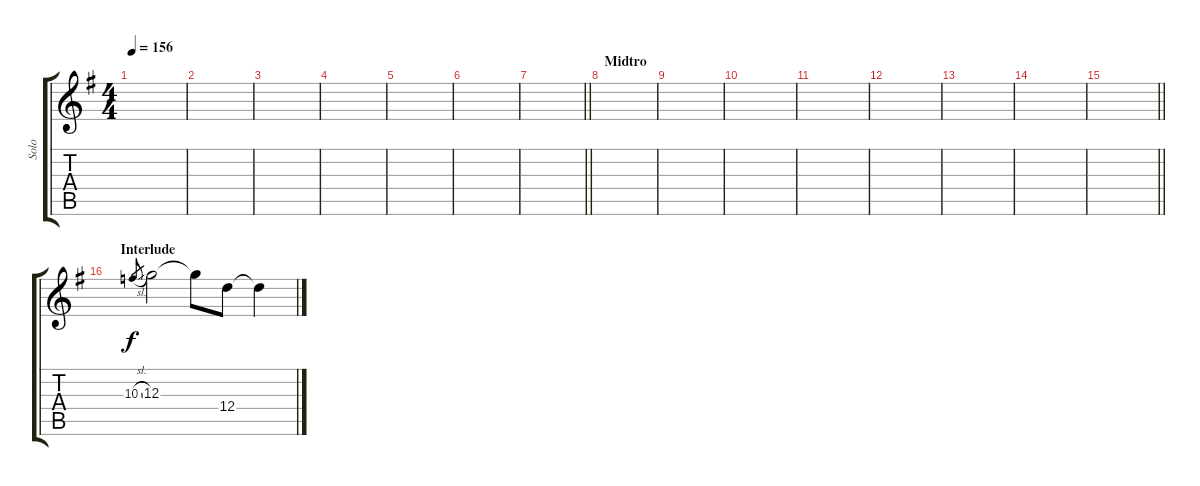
\track ("Solo" "Solo") {instrument distortionguitar}
\staff {score tabs}
\tuning (E4 B3 G3 D3 A2 E2) {hide}
\ts (4 4)
\tempo 156
\clef g2
\ks g
|
|
|
|
|
|
\barLineRight lightlight
|
\section ("" "Midtro")
|
|
|
|
|
|
|
\barLineRight lightlight
|
\section ("" "Interlude")
10.3{sl}.8{gr} 12.3.2 12.3{t}.8 12.4.8 12.4{t}.4
